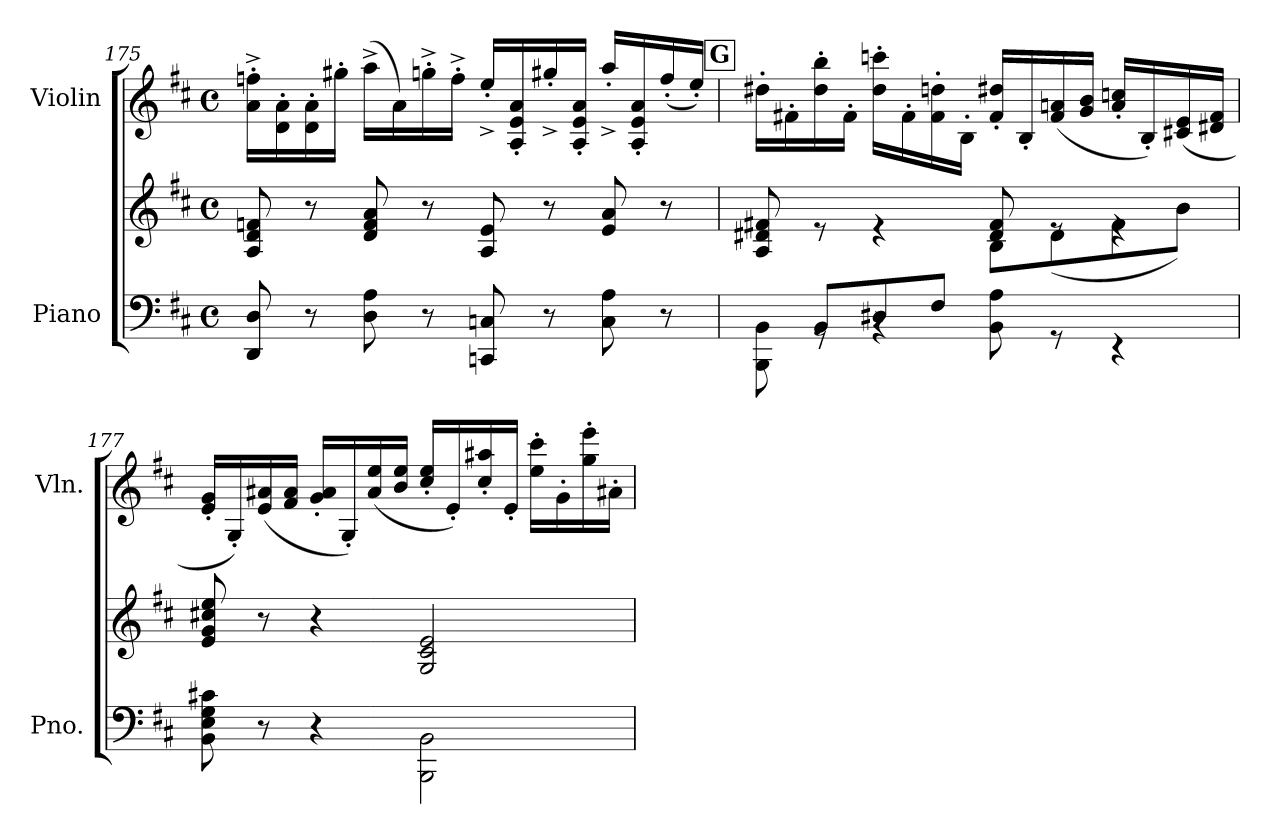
**kern	**kern	**dynam	**kern
*part2	*part2	*part2	*part1
*staff3	*staff2	*staff2/3	*staff1
*I"Piano	*	*	*I"Violin
*I'Pno.	*	*	*I'Vln.
*clefF4	*clefG2	*	*clefG2
*k[f#c#]	*k[f#c#]	*	*k[f#c#]
*M4/4	*M4/4	*	*M4/4
*met(c)	*met(c)	*	*met(c)
=175	=175	=175	=175
8DD/ 8D/	8A/ 8d/ 8fn/	.	16a\'^ 16ffn\'^LL
.	.	.	16d\' 16a\'
8r	8r	.	16d\' 16a\'
.	.	.	16gg#X'\JJ
8D\ 8A\	8d/ 8f/ 8a/	.	(16aa^\LL
.	.	.	16a\)
8r	8r	.	16ggn'^\
.	.	.	16ff'^\JJ
8CCn/ 8Cn/	8A/ 8e/	.	16ee'^/LL
.	.	.	16A/' 16e/' 16a/'
8r	8r	.	16gg#X'^/
.	.	.	16A/' 16e/' 16a/'JJ
8C\ 8A\	8e/ 8a/	.	16aa'^/LL
.	.	.	16A/' 16e/' 16a/'
8r	8r	.	(16ff'/
.	.	.	16ee'/JJ)
!!LO:LB:g=z
!!LO:REH:place=s1:a:B:fs=14:t=G
=176	=176	=176	=176
*^	*^	*	*
!	!	!	!	!LO:DY:a	!
!	!	!	!	!LO:DY:n=1:b	!
8ryy	8BBB\ 8BB\	8A/ 8d#X/ 8f#X/	2ryy	f mp	16dd#X'\LL
.	.	.	.	.	16f#X'\
!	!	!	!	!LO:DY:n=2:b=2	!
!	!	!	!	!LO:DY:n=3:b	!
8BB/L	8rGG	8re	.	mp p	16dd#\' 16bb\'
.	.	.	.	.	16f#'\JJ
8D#X/	4rBB	4re	.	.	16dd#\' 16cccn\'LL
.	.	.	.	.	16f#'\
8F#/J	.	.	.	.	16f#\' 16ddn\'
.	.	.	.	.	16B'\JJ
8BB\ 8A\	2ryy	8d#/ 8f#/	8B\L	.	16f#/' 16dd#X/'LL
.	.	.	.	.	16B'/
8rGG	.	8re	(8d#\	.	(16f#/ 16an/
.	.	.	.	.	16g/ 16b/JJ
4rEE	.	4re	8f#\	.	16a/' 16ccn/'LL
.	.	.	.	.	16B'/)
.	.	.	8b\J)	.	(16c#X/ 16e/
.	.	.	.	.	16d#X/ 16f#/JJ
*v	*v	*	*	*	*
*	*v	*v	*	*
=177	=177	=177	=177
8BB\ 8E\ 8G\ 8c#X\	8e/ 8g/ 8cc#X/ 8ee/	.	16e/' 16g/'LL
.	.	.	16G'/)
8r	8r	.	(16e/ 16a#X/
.	.	.	16f#/ 16a#/JJ
4r	4r	.	16g/' 16a#/'LL
.	.	.	16G'/)
.	.	.	(16a#/ 16ee/
.	.	.	16b/ 16ee/JJ
2BBB\ 2BB\	2G/ 2c#/ 2e/	.	16cc#/' 16ee/'LL
.	.	.	16e'/)
.	.	.	16cc#/' 16aa#X/'
.	.	.	16e'/JJ
.	.	.	16ee\' 16ccc#\'LL
.	.	.	16g'\
.	.	.	16gg\' 16eee\'
.	.	.	16a#X'\JJ
=	=	=	=
*-	*-	*-	*-
